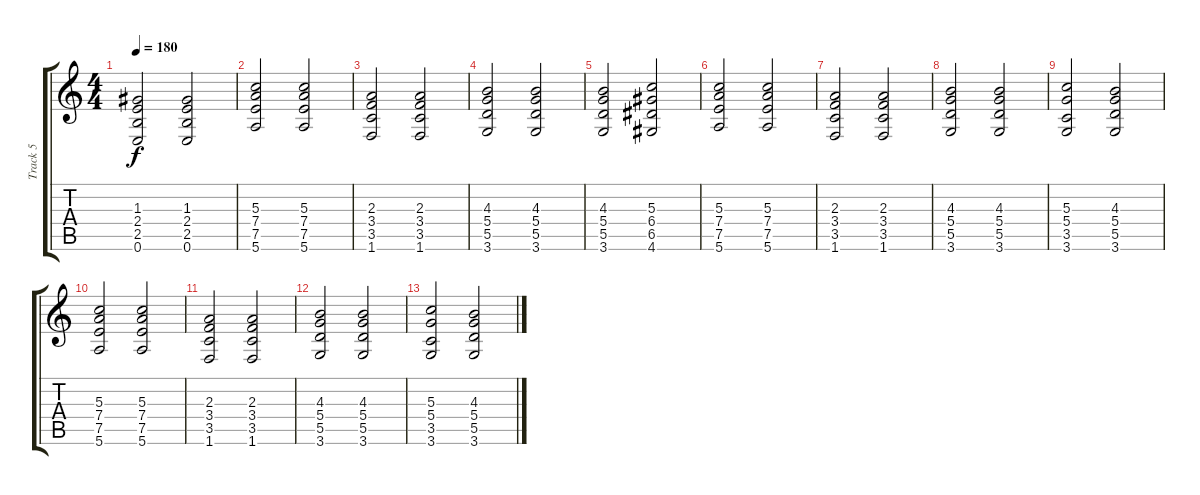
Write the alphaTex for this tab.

\track ("Track 5" "Track 5") {instrument distortionguitar}
\staff {score tabs}
\tuning (E4 B3 G3 D3 A2 E2) {hide}
\ts (4 4)
\tempo 180
\clef g2
\ks c
(1.3 2.4 2.5 0.6).2{dy f} (1.3 2.4 2.5 0.6).2 |
(5.3 7.4 7.5 5.6).2 (5.3 7.4 7.5 5.6).2 |
(2.3 3.4 3.5 1.6).2 (2.3 3.4 3.5 1.6).2 |
(4.3 5.4 5.5 3.6).2 (4.3 5.4 5.5 3.6).2 |
(4.3 5.4 5.5 3.6).2 (5.3 6.4 6.5 4.6).2 |
(5.3 7.4 7.5 5.6).2 (5.3 7.4 7.5 5.6).2 |
(2.3 3.4 3.5 1.6).2 (2.3 3.4 3.5 1.6).2 |
(4.3 5.4 5.5 3.6).2 (4.3 5.4 5.5 3.6).2 |
(5.3 5.4 3.5 3.6).2 (4.3 5.4 5.5 3.6).2 |
(5.3 7.4 7.5 5.6).2 (5.3 7.4 7.5 5.6).2 |
(2.3 3.4 3.5 1.6).2 (2.3 3.4 3.5 1.6).2 |
(4.3 5.4 5.5 3.6).2 (4.3 5.4 5.5 3.6).2 |
(5.3 5.4 3.5 3.6).2 (4.3 5.4 5.5 3.6).2
